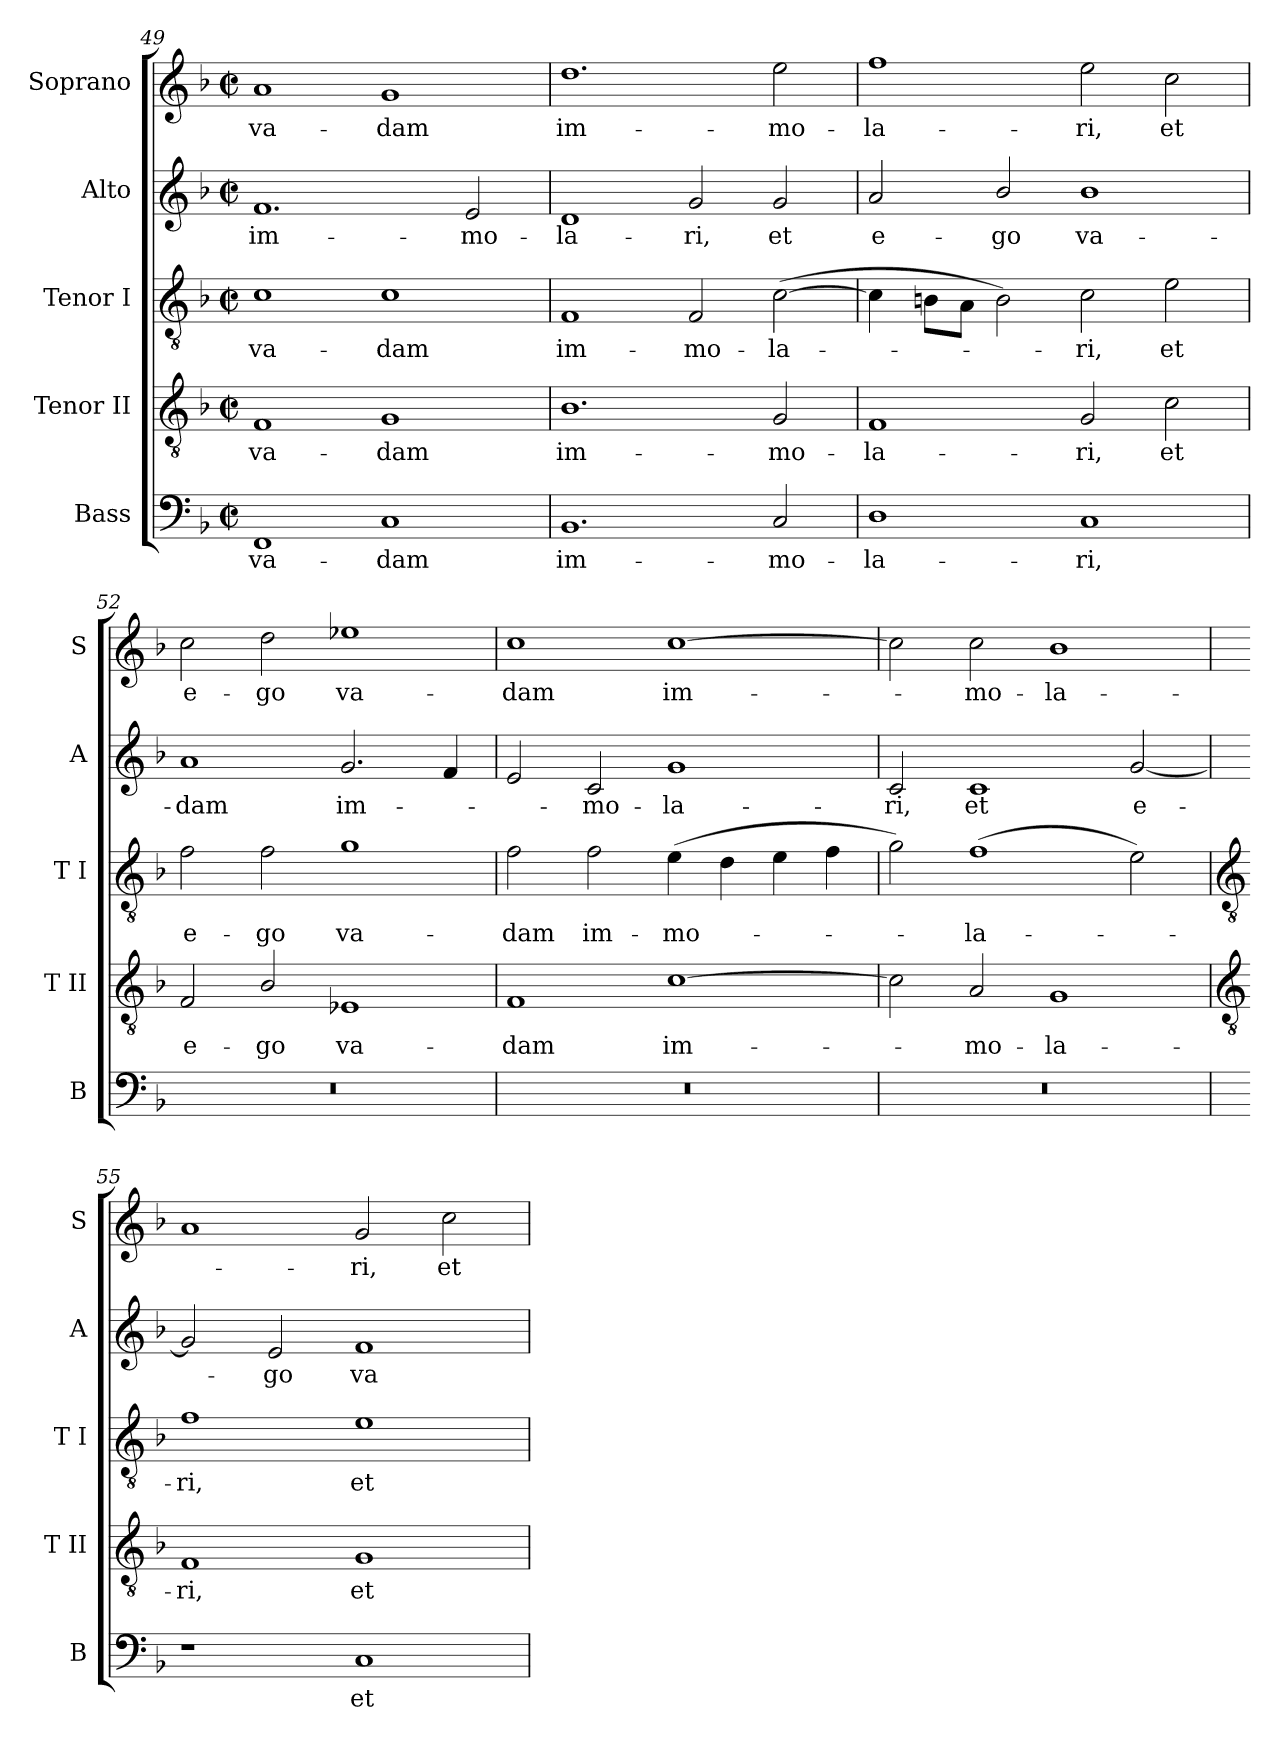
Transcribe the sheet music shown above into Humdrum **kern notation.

**kern	**text	**kern	**text	**kern	**text	**kern	**text	**kern	**text
*part5	*part5	*part4	*part4	*part3	*part3	*part2	*part2	*part1	*part1
*staff5	*staff5	*staff4	*staff4	*staff3	*staff3	*staff2	*staff2	*staff1	*staff1
*I"Bass	*	*I"Tenor II	*	*I"Tenor I	*	*I"Alto	*	*I"Soprano	*
*I'B	*	*I'T II	*	*I'T I	*	*I'A	*	*I'S	*
*clefF4	*	*clefGv2	*	*clefGv2	*	*clefG2	*	*clefG2	*
*k[b-]	*	*k[b-]	*	*k[b-]	*	*k[b-]	*	*k[b-]	*
*F:	*	*F:	*	*F:	*	*F:	*	*F:	*
*M4/2	*	*M4/2	*	*M4/2	*	*M4/2	*	*M4/2	*
*met(c|)	*	*met(c|)	*	*met(c|)	*	*met(c|)	*	*met(c|)	*
=49	=49	=49	=49	=49	=49	=49	=49	=49	=49
!	!LO:LY:b	!	!LO:LY:b	!	!LO:LY:b	!	!LO:LY:b	!	!LO:LY:b
1FF	va-	1F	va-	1c	va-	1.f	im-	1a	va-
!	!LO:LY:b	!	!LO:LY:b	!	!LO:LY:b	!	!	!	!LO:LY:b
1C	-dam	1G	-dam	1c	-dam	.	.	1g	-dam
!	!	!	!	!	!	!	!LO:LY:b	!	!
.	.	.	.	.	.	2e	-mo-	.	.
=50	=50	=50	=50	=50	=50	=50	=50	=50	=50
!	!LO:LY:b	!	!LO:LY:b	!	!LO:LY:b	!	!LO:LY:b	!	!LO:LY:b
1.BB-	im-	1.B-	im-	1F	im-	1d	-la-	1.dd	im-
!	!	!	!	!	!LO:LY:b	!	!LO:LY:b	!	!
.	.	.	.	2F	-mo-	2g	-ri,	.	.
!	!LO:LY:b	!	!LO:LY:b	!	!LO:LY:b	!	!LO:LY:b	!	!LO:LY:b
2C	-mo-	2G	-mo-	(>[2c	-la-	2g	et	2ee	-mo-
=51	=51	=51	=51	=51	=51	=51	=51	=51	=51
!	!LO:LY:b	!	!LO:LY:b	!	!	!	!LO:LY:b	!	!LO:LY:b
1D	-la-	1F	-la-	4c]	.	2a	e-	1ff	-la-
.	.	.	.	8Bn\L	.	.	.	.	.
.	.	.	.	8A\J	.	.	.	.	.
!	!	!	!	!	!	!	!LO:LY:b	!	!
.	.	.	.	2B)	.	2b-/	-go	.	.
!	!LO:LY:b	!	!LO:LY:b	!	!LO:LY:b	!	!LO:LY:b	!	!LO:LY:b
1C	-ri,	2G	-ri,	2c	ri,	1b-	va-	2ee	-ri,
!	!	!	!LO:LY:b	!	!LO:LY:b	!	!	!	!LO:LY:b
.	.	2c	et	2e	et	.	.	2cc	et
=52	=52	=52	=52	=52	=52	=52	=52	=52	=52
!	!	!	!LO:LY:b	!	!LO:LY:b	!	!LO:LY:b	!	!LO:LY:b
0r	.	2F	e-	2f	e-	1a	-dam	2cc	e-
!	!	!	!LO:LY:b	!	!LO:LY:b	!	!	!	!LO:LY:b
.	.	2B-/	-go	2f	-go	.	.	2dd	-go
!	!	!	!LO:LY:b	!	!LO:LY:b	!	!LO:LY:b	!	!LO:LY:b
.	.	1E-X	va-	1g	va-	2.g	im-	1ee-X	va-
.	.	.	.	.	.	4f	.	.	.
=53	=53	=53	=53	=53	=53	=53	=53	=53	=53
!	!	!	!LO:LY:b	!	!LO:LY:b	!	!	!	!LO:LY:b
0r	.	1F	-dam	2f	-dam	2e	.	1cc	-dam
!	!	!	!	!	!LO:LY:b	!	!LO:LY:b	!	!
.	.	.	.	2f	im-	2c	mo-	.	.
!	!	!	!LO:LY:b	!	!LO:LY:b	!	!LO:LY:b	!	!LO:LY:b
.	.	[1c	im-	(>4e	-mo-	1g	-la-	[1cc	im-
.	.	.	.	4d	.	.	.	.	.
.	.	.	.	4e	.	.	.	.	.
.	.	.	.	4f	.	.	.	.	.
!!LO:LB:g=z
=54	=54	=54	=54	=54	=54	=54	=54	=54	=54
!	!	!	!	!	!	!	!LO:LY:b	!	!
0r	.	2c]	.	2g)	.	2c	-ri,	2cc]	.
!	!	!	!LO:LY:b	!	!LO:LY:b	!	!LO:LY:b	!	!LO:LY:b
.	.	2A	mo-	(>1f	la-	1c	et	2cc	mo-
!	!	!	!LO:LY:b	!	!	!	!	!	!LO:LY:b
.	.	1G	-la-	.	.	.	.	1b-	-la-
!	!	!	!	!	!	!	!LO:LY:b	!	!
.	.	.	.	2e)	.	[2g	e-	.	.
!!LO:LB:g=z
=55	=55	=55	=55	=55	=55	=55	=55	=55	=55
*	*	*clefGv2	*	*clefGv2	*	*	*	*	*
!	!	!	!LO:LY:b	!	!LO:LY:b	!	!	!	!
1r	.	1F	-ri,	1f	ri,	2g]	.	1a	.
!	!	!	!	!	!	!	!LO:LY:b	!	!
.	.	.	.	.	.	2e	go	.	.
!	!LO:LY:b	!	!LO:LY:b	!	!LO:LY:b	!	!LO:LY:b	!	!LO:LY:b
1C	et	1G	et	1e	et	1f	va-	2g	ri,
!	!	!	!	!	!	!	!	!	!LO:LY:b
.	.	.	.	.	.	.	.	2cc	et
=	=	=	=	=	=	=	=	=	=
*-	*-	*-	*-	*-	*-	*-	*-	*-	*-
